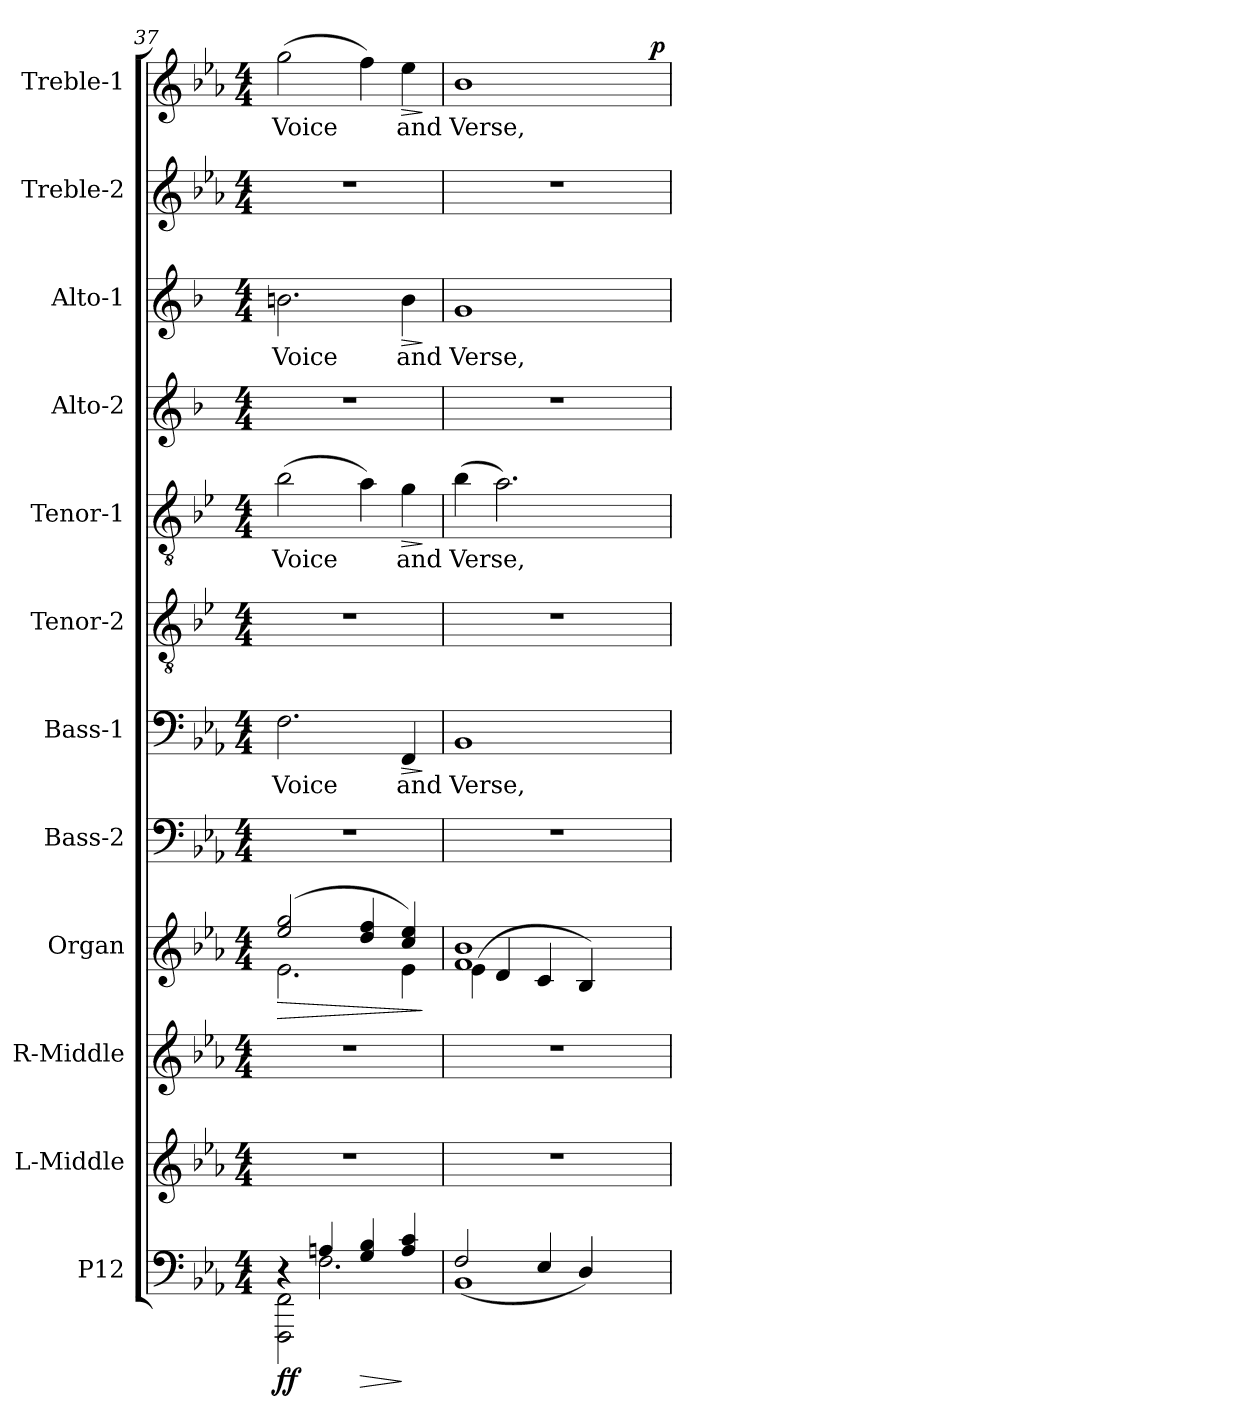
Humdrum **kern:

**kern	**dynam	**kern	**kern	**kern	**dynam	**kern	**kern	**text	**dynam	**kern	**kern	**text	**dynam	**kern	**kern	**text	**dynam	**kern	**kern	**text	**dynam
*part12	*part12	*part11	*part10	*part9	*part9	*part8	*part7	*part7	*part7	*part6	*part5	*part5	*part5	*part4	*part3	*part3	*part3	*part2	*part1	*part1	*part1
*staff12	*staff12	*staff11	*staff10	*staff9	*staff9	*staff8	*staff7	*staff7	*staff7	*staff6	*staff5	*staff5	*staff5	*staff4	*staff3	*staff3	*staff3	*staff2	*staff1	*staff1	*staff1
*I"P12	*	*I"L-Middle	*I"R-Middle	*I"Organ	*	*I"Bass-2	*I"Bass-1	*	*	*I"Tenor-2	*I"Tenor-1	*	*	*I"Alto-2	*I"Alto-1	*	*	*I"Treble-2	*I"Treble-1	*	*
*	*	*I'L-M	*	*	*	*I'B2:	*I'B:	*	*	*I'T2:	*I'T:	*	*	*I'A2:	*I'A:	*	*	*	*	*	*
*clefF4	*	*clefG2	*clefG2	*clefG2	*	*clefF4	*clefF4	*	*	*clefGv2	*clefGv2	*	*	*clefG2	*clefG2	*	*	*clefG2	*clefG2	*	*
*	*	*	*	*	*	*	*	*	*	*ITrd4c7	*ITrd4c7	*	*	*ITrd1c2	*ITrd1c2	*	*	*ITrd-7c-12	*ITrd-7c-12	*	*
*k[b-e-a-]	*	*k[b-e-a-]	*k[b-e-a-]	*k[b-e-a-]	*	*k[b-e-a-]	*k[b-e-a-]	*	*	*k[b-e-a-]	*k[b-e-a-]	*	*	*k[b-e-a-]	*k[b-e-a-]	*	*	*k[b-e-a-]	*k[b-e-a-]	*	*
*E-:	*	*E-:	*E-:	*E-:	*	*E-:	*E-:	*	*	*E-:	*E-:	*	*	*E-:	*E-:	*	*	*E-:	*E-:	*	*
*M4/4	*	*M4/4	*M4/4	*M4/4	*	*M4/4	*M4/4	*	*	*M4/4	*M4/4	*	*	*M4/4	*M4/4	*	*	*M4/4	*M4/4	*	*
=37	=37	=37	=37	=37	=37	=37	=37	=37	=37	=37	=37	=37	=37	=37	=37	=37	=37	=37	=37	=37	=37
*^	*	*	*	*^	*	*	*	*	*	*	*	*	*	*	*	*	*	*	*	*	*
*	*^	*	*	*	*	*	*	*	*	*	*	*	*	*	*	*	*	*	*	*	*	*	*
!	!	!	!	!	!	!	!	!LO:HP:b	!	!	!	!	!	!	!	!	!	!	!	!	!	!	!	!
!	!	!	!	!	!	!	!	!	!	!	!LO:LY:b:color=#000000	!	!	!	!	!	!	!	!	!	!	!	!	!
!	!	!	!	!	!	!	!	!	!	!	!	!	!	!	!LO:LY:b:color=#000000	!	!	!	!	!	!	!	!	!
!	!	!	!	!	!	!	!	!	!	!	!	!	!	!	!	!	!	!	!LO:LY:b:color=#000000	!	!	!	!	!
!	!	!	!	!	!	!	!	!	!	!	!	!	!	!	!	!	!	!	!	!	!	!	!LO:LY:b:color=#000000	!
2FFFi\ 2FFi	4r	4r	ff	1r	1r	(2ee-i/ 2ggi	2.e-i\	>	1r	2.Fi\	Voice	.	1r	(2e-i\	Voice	.	1r	2.ani\	Voice	.	1r	(2gggi\	Voice	.
.	4Ani/	2.Fi\	.	.	.	.	.	.	.	.	.	.	.	.	.	.	.	.	.	.	.	.	.	.
!	!	!	!LO:HP:b	!	!	!	!	!	!	!	!	!	!	!	!	!	!	!	!	!	!	!	!	!
2ryy	4Gi/ 4B-i	.	>	.	.	4ddi/ 4ffi	.	.	.	.	.	.	.	4di\)	.	.	.	.	.	.	.	4fffi\)	.	.
!	!	!	!	!	!	!	!	!	!	!	!LO:LY:b:color=#000000	!LO:HP:b	!	!	!	!	!	!	!	!	!	!	!	!
!	!	!	!	!	!	!	!	!	!	!	!	!	!	!	!LO:LY:b:color=#000000	!LO:HP:b	!	!	!	!	!	!	!	!
!	!	!	!	!	!	!	!	!	!	!	!	!	!	!	!	!	!	!	!LO:LY:b:color=#000000	!LO:HP:b	!	!	!	!
!	!	!	!	!	!	!	!	!	!	!	!	!	!	!	!	!	!	!	!	!	!	!	!LO:LY:b:color=#000000	!LO:HP:b
.	4Ai/ 4ci	.	]	.	.	4cci/ 4ee-i)	4e-i\	.	.	4FFi/	and	>	.	4ci\	and	>	.	4ai\	and	>	.	4eee-i\	and	>
*v	*v	*v	*	*	*	*v	*v	*	*	*	*	*	*	*	*	*	*	*	*	*	*	*	*	*
.	.	.	.	.	]	.	.	.	]	.	.	.	]	.	.	.	]	.	.	.	]
=38	=38	=38	=38	=38	=38	=38	=38	=38	=38	=38	=38	=38	=38	=38	=38	=38	=38	=38	=38	=38	=38
*^	*	*	*	*^	*	*	*	*	*	*	*	*	*	*	*	*	*	*	*	*	*
!	!	!	!	!	!	!	!	!	!	!LO:LY:b:color=#000000	!	!	!	!	!	!	!	!	!	!	!	!	!
!	!	!	!	!	!	!	!	!	!	!	!	!	!	!LO:LY:b:color=#000000	!	!	!	!	!	!	!	!	!
!	!	!	!	!	!	!	!	!	!	!	!	!	!	!	!	!	!	!LO:LY:b:color=#000000	!	!	!	!	!
!	!	!	!	!	!	!	!	!	!	!	!	!	!	!	!	!	!	!	!	!	!	!LO:LY:b:color=#000000	!
*	*	*	*	*	*	*	*	*	*	*	*	*	*	*	*	*	*	*	*	*	*^	*	*
1BB-i	(2Fi/	.	1r	1r	1fi 1b-i	(4e-i\	.	1r	1BB-i	Verse,	.	1r	(4e-i\	Verse,	.	1r	1fi	Verse,	.	1r	1bb-i	2ryy	Verse,	.
.	.	.	.	.	.	4di/	.	.	.	.	.	.	2.di\)	.	.	.	.	.	.	.	.	.	.	.
.	4E-i/	.	.	.	.	4ci/	.	.	.	.	.	.	.	.	.	.	.	.	.	.	.	4ryy	.	.
.	4Di/)	.	.	.	.	4B-i/)	.	.	.	.	.	.	.	.	.	.	.	.	.	.	.	8ryy	.	.
.	.	.	.	.	.	.	.	.	.	.	.	.	.	.	.	.	.	.	.	.	.	16ryy	.	.
.	.	.	.	.	.	.	.	.	.	.	.	.	.	.	.	.	.	.	.	.	.	32ryy	.	.
.	.	.	.	.	.	.	.	.	.	.	.	.	.	.	.	.	.	.	.	.	.	64ryy	.	.
.	.	.	.	.	.	.	.	.	.	.	.	.	.	.	.	.	.	.	.	.	.	128...ryy	.	.
.	.	.	.	.	.	.	.	.	.	.	.	.	.	.	.	.	.	.	.	.	.	1024ryy	.	p
*v	*v	*	*	*	*v	*v	*	*	*	*	*	*	*	*	*	*	*	*	*	*	*v	*v	*	*
=	=	=	=	=	=	=	=	=	=	=	=	=	=	=	=	=	=	=	=	=	=
*-	*-	*-	*-	*-	*-	*-	*-	*-	*-	*-	*-	*-	*-	*-	*-	*-	*-	*-	*-	*-	*-
